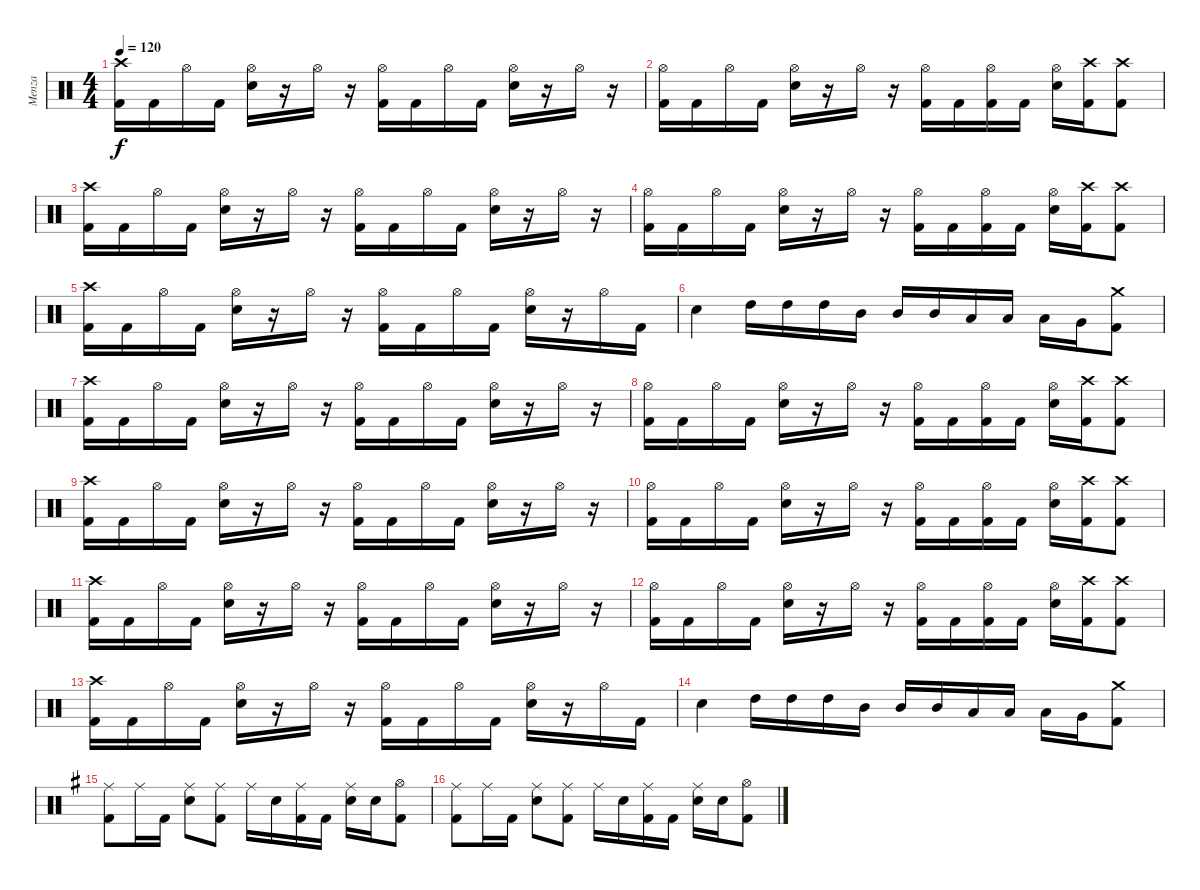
\track ("Menza" "Menza") {instrument percussion}
\staff {score}
\articulation defaults
\ts (4 4)
\tempo 120
\clef neutral
\ks c
("Crash high (hit)" "Kick (hit) 2").16{dy f} "Kick (hit) 2".16 "Hi-Hat (open)".16 "Kick (hit) 2".16 ("Hi-Hat (open)" "Snare (hit) 2").16 r.16 "Hi-Hat (open)".16 r.16 ("Hi-Hat (open)" "Kick (hit) 2").16 "Kick (hit) 2".16 "Hi-Hat (open)".16 "Kick (hit) 2".16 ("Hi-Hat (open)" "Snare (hit) 2").16 r.16 "Hi-Hat (open)".16 r.16 |
("Hi-Hat (open)" "Kick (hit) 2").16 "Kick (hit) 2".16 "Hi-Hat (open)".16 "Kick (hit) 2".16 ("Hi-Hat (open)" "Snare (hit) 2").16 r.16 "Hi-Hat (open)".16 r.16 ("Hi-Hat (open)" "Kick (hit) 2").16 "Kick (hit) 2".16 ("Hi-Hat (open)" "Kick (hit) 2").16 "Kick (hit) 2".16 ("Hi-Hat (open)" "Snare (hit) 2").16 ("Crash high (hit)" "Kick (hit) 2").16 ("Crash high (hit)" "Kick (hit) 2").8 |
("Crash high (hit)" "Kick (hit) 2").16 "Kick (hit) 2".16 "Hi-Hat (open)".16 "Kick (hit) 2".16 ("Hi-Hat (open)" "Snare (hit) 2").16 r.16 "Hi-Hat (open)".16 r.16 ("Hi-Hat (open)" "Kick (hit) 2").16 "Kick (hit) 2".16 "Hi-Hat (open)".16 "Kick (hit) 2".16 ("Hi-Hat (open)" "Snare (hit) 2").16 r.16 "Hi-Hat (open)".16 r.16 |
("Hi-Hat (open)" "Kick (hit) 2").16 "Kick (hit) 2".16 "Hi-Hat (open)".16 "Kick (hit) 2".16 ("Hi-Hat (open)" "Snare (hit) 2").16 r.16 "Hi-Hat (open)".16 r.16 ("Hi-Hat (open)" "Kick (hit) 2").16 "Kick (hit) 2".16 ("Hi-Hat (open)" "Kick (hit) 2").16 "Kick (hit) 2".16 ("Hi-Hat (open)" "Snare (hit) 2").16 ("Crash high (hit)" "Kick (hit) 2").16 ("Crash high (hit)" "Kick (hit) 2").8 |
("Crash high (hit)" "Kick (hit) 2").16 "Kick (hit) 2".16 "Hi-Hat (open)".16 "Kick (hit) 2".16 ("Hi-Hat (open)" "Snare (hit) 2").16 r.16 "Hi-Hat (open)".16 r.16 ("Hi-Hat (open)" "Kick (hit) 2").16 "Kick (hit) 2".16 "Hi-Hat (open)".16 "Kick (hit) 2".16 ("Hi-Hat (open)" "Snare (hit) 2").16 r.16 "Hi-Hat (open)".16 "Kick (hit) 2".16 |
"Snare (hit) 2".4 "High Tom (hit)".16 "High Tom (hit)".16 "High Tom (hit)".16 "Mid Tom (hit)".16 "Mid Tom (hit)".16 "Mid Tom (hit)".16 "Low Tom (hit)".16 "Low Tom (hit)".16 "Low Tom (hit)".16 "Very Low Tom (hit)".16 ("Crash medium (hit)" "Kick (hit) 2").8 |
("Crash high (hit)" "Kick (hit) 2").16 "Kick (hit) 2".16 "Hi-Hat (open)".16 "Kick (hit) 2".16 ("Hi-Hat (open)" "Snare (hit) 2").16 r.16 "Hi-Hat (open)".16 r.16 ("Hi-Hat (open)" "Kick (hit) 2").16 "Kick (hit) 2".16 "Hi-Hat (open)".16 "Kick (hit) 2".16 ("Hi-Hat (open)" "Snare (hit) 2").16 r.16 "Hi-Hat (open)".16 r.16 |
("Hi-Hat (open)" "Kick (hit) 2").16 "Kick (hit) 2".16 "Hi-Hat (open)".16 "Kick (hit) 2".16 ("Hi-Hat (open)" "Snare (hit) 2").16 r.16 "Hi-Hat (open)".16 r.16 ("Hi-Hat (open)" "Kick (hit) 2").16 "Kick (hit) 2".16 ("Hi-Hat (open)" "Kick (hit) 2").16 "Kick (hit) 2".16 ("Hi-Hat (open)" "Snare (hit) 2").16 ("Crash high (hit)" "Kick (hit) 2").16 ("Crash high (hit)" "Kick (hit) 2").8 |
("Crash high (hit)" "Kick (hit) 2").16 "Kick (hit) 2".16 "Hi-Hat (open)".16 "Kick (hit) 2".16 ("Hi-Hat (open)" "Snare (hit) 2").16 r.16 "Hi-Hat (open)".16 r.16 ("Hi-Hat (open)" "Kick (hit) 2").16 "Kick (hit) 2".16 "Hi-Hat (open)".16 "Kick (hit) 2".16 ("Hi-Hat (open)" "Snare (hit) 2").16 r.16 "Hi-Hat (open)".16 r.16 |
("Hi-Hat (open)" "Kick (hit) 2").16 "Kick (hit) 2".16 "Hi-Hat (open)".16 "Kick (hit) 2".16 ("Hi-Hat (open)" "Snare (hit) 2").16 r.16 "Hi-Hat (open)".16 r.16 ("Hi-Hat (open)" "Kick (hit) 2").16 "Kick (hit) 2".16 ("Hi-Hat (open)" "Kick (hit) 2").16 "Kick (hit) 2".16 ("Hi-Hat (open)" "Snare (hit) 2").16 ("Crash high (hit)" "Kick (hit) 2").16 ("Crash high (hit)" "Kick (hit) 2").8 |
("Crash high (hit)" "Kick (hit) 2").16 "Kick (hit) 2".16 "Hi-Hat (open)".16 "Kick (hit) 2".16 ("Hi-Hat (open)" "Snare (hit) 2").16 r.16 "Hi-Hat (open)".16 r.16 ("Hi-Hat (open)" "Kick (hit) 2").16 "Kick (hit) 2".16 "Hi-Hat (open)".16 "Kick (hit) 2".16 ("Hi-Hat (open)" "Snare (hit) 2").16 r.16 "Hi-Hat (open)".16 r.16 |
("Hi-Hat (open)" "Kick (hit) 2").16 "Kick (hit) 2".16 "Hi-Hat (open)".16 "Kick (hit) 2".16 ("Hi-Hat (open)" "Snare (hit) 2").16 r.16 "Hi-Hat (open)".16 r.16 ("Hi-Hat (open)" "Kick (hit) 2").16 "Kick (hit) 2".16 ("Hi-Hat (open)" "Kick (hit) 2").16 "Kick (hit) 2".16 ("Hi-Hat (open)" "Snare (hit) 2").16 ("Crash high (hit)" "Kick (hit) 2").16 ("Crash high (hit)" "Kick (hit) 2").8 |
("Crash high (hit)" "Kick (hit) 2").16 "Kick (hit) 2".16 "Hi-Hat (open)".16 "Kick (hit) 2".16 ("Hi-Hat (open)" "Snare (hit) 2").16 r.16 "Hi-Hat (open)".16 r.16 ("Hi-Hat (open)" "Kick (hit) 2").16 "Kick (hit) 2".16 "Hi-Hat (open)".16 "Kick (hit) 2".16 ("Hi-Hat (open)" "Snare (hit) 2").16 r.16 "Hi-Hat (open)".16 "Kick (hit) 2".16 |
"Snare (hit) 2".4 "High Tom (hit)".16 "High Tom (hit)".16 "High Tom (hit)".16 "Mid Tom (hit)".16 "Mid Tom (hit)".16 "Mid Tom (hit)".16 "Low Tom (hit)".16 "Low Tom (hit)".16 "Low Tom (hit)".16 "Very Low Tom (hit)".16 ("Crash medium (hit)" "Kick (hit) 2").8 |
\ks g
("Ride (middle)" "Kick (hit) 2").8 "Ride (middle)".16 "Kick (hit) 2".16 ("Ride (middle)" "Snare (hit) 2").8 ("Ride (middle)" "Kick (hit) 2").8 "Ride (middle)".16 "Snare (hit) 2".16 ("Ride (middle)" "Kick (hit) 2").16 "Kick (hit) 2".16 ("Ride (middle)" "Snare (hit) 2").16 "Snare (hit) 2".16 ("Hi-Hat (open)" "Kick (hit) 2").8 |
("Ride (middle)" "Kick (hit) 2").8 "Ride (middle)".16 "Kick (hit) 2".16 ("Ride (middle)" "Snare (hit) 2").8 ("Ride (middle)" "Kick (hit) 2").8 "Ride (middle)".16 "Snare (hit) 2".16 ("Ride (middle)" "Kick (hit) 2").16 "Kick (hit) 2".16 ("Ride (middle)" "Snare (hit) 2").16 "Snare (hit) 2".16 ("Hi-Hat (open)" "Kick (hit) 2").8
